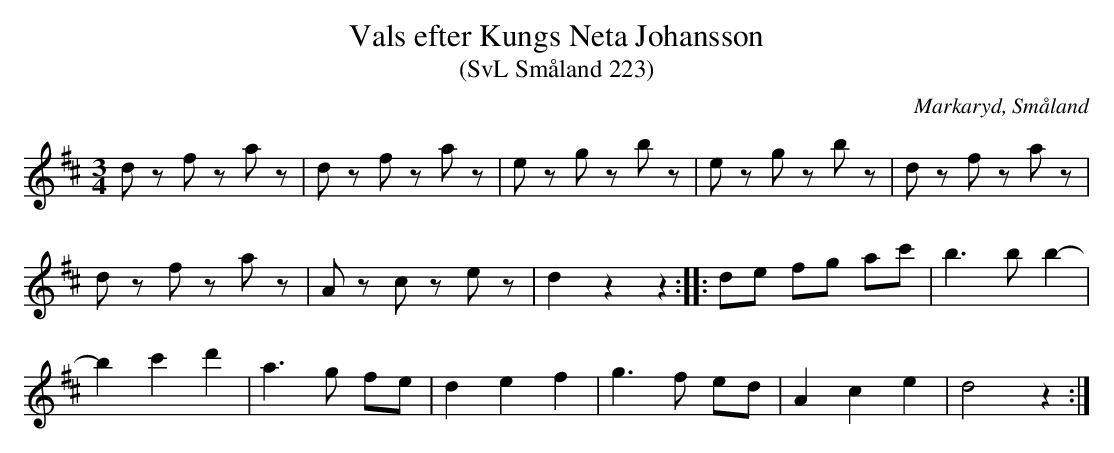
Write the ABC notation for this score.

X:1
T:Vals efter Kungs Neta Johansson
T:(SvL Småland 223)
O:Markaryd, Småland
M:3/4
L:1/8
K:D
dz fz az|dz fz az|ez gz bz|ez gz bz|dz fz az|
dz fz az|Az cz ez|d2 z2 z2:| |:de fg ac'|b3 b b2-|
-b2 c'2 d'2|a3 g fe|d2 e2 f2|g3 f ed|A2 c2 e2|d4 z2:|
